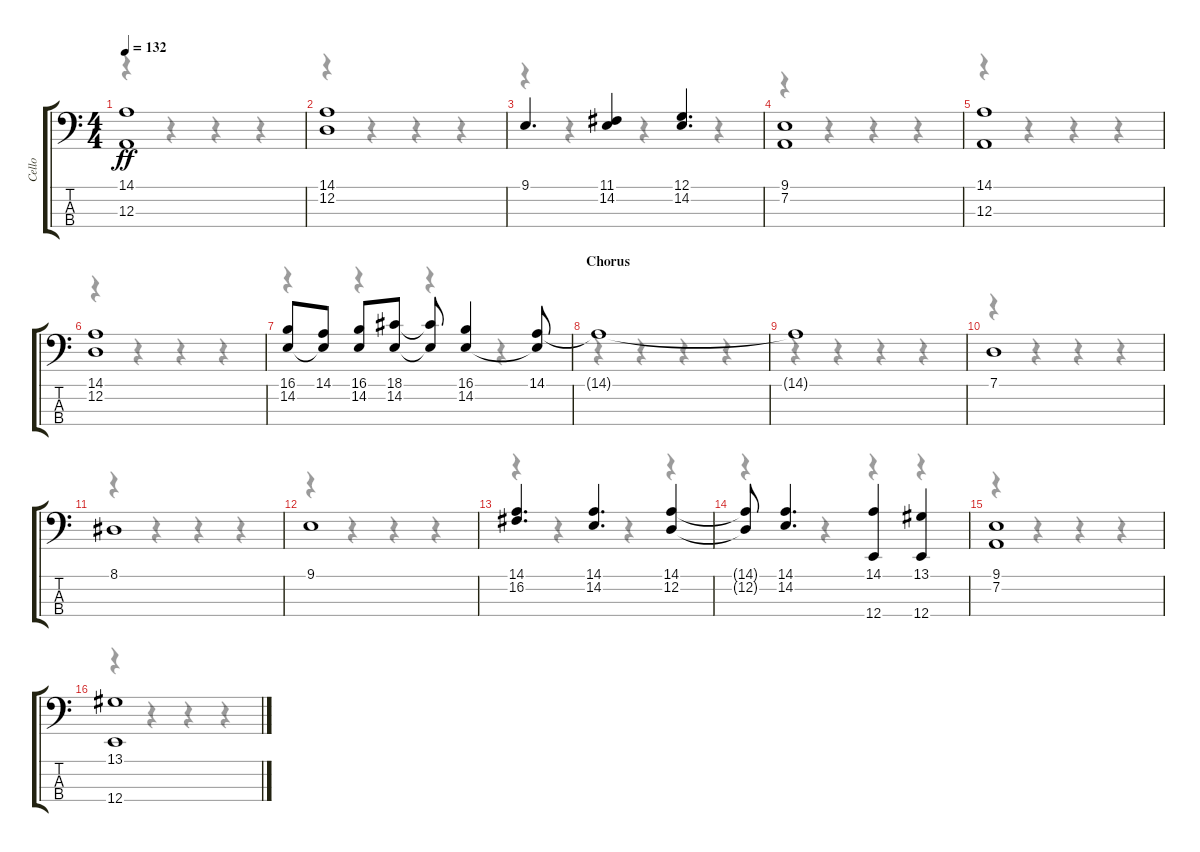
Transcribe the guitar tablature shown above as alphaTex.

\track ("Cello" "Cello") {instrument cello}
\staff {score tabs}
\tuning (G2 D2 A1 E1) {hide}
\voice
\ts (4 4)
\tempo 132
\clef f4
\ks c
(14.1 12.3).1{dy ff} |
(14.1 12.2).1 |
9.1.4{d} (11.1 14.2).4 (12.1 14.2).4{d} |
(9.1 7.2).1 |
(14.1 12.3).1 |
(14.1 12.2).1 |
(16.1 14.2).8 (14.1 14.2{t}).8 (16.1 14.2).8 (18.1 14.2).8 (18.1{t} 14.2{t}).8 (16.1 14.2).4 (14.1 14.2{t}).8 |
\section ("" "Chorus")
14.1{t}.1 |
14.1{t}.1 |
7.1.1 |
8.1.1 |
9.1.1 |
(14.1 16.2).4{d} (14.1 14.2).4{d} (14.1 12.2).4 |
(14.1{t} 12.2{t}).8 (14.1 14.2).4{d} (14.1 12.4).4 (13.1 12.4).4 |
(9.1 7.2).1 |
(13.1 12.4).1
\voice
\clef f4
\ottava regular
\simile none
\ks c
r.4{dy f} r.4 r.4 r.4 |
r.4 r.4 r.4 r.4 |
r.4 r.4 r.4 r.4 |
r.4 r.4 r.4 r.4 |
r.4 r.4 r.4 r.4 |
r.4 r.4 r.4 r.4 |
r.4 r.4 r.4 r.4 |
r.4 r.4 r.4 r.4 |
r.4 r.4 r.4 r.4 |
r.4 r.4 r.4 r.4 |
r.4 r.4 r.4 r.4 |
r.4 r.4 r.4 r.4 |
r.4 r.4 r.4 r.4 |
r.4 r.4 r.4 r.4 |
r.4 r.4 r.4 r.4 |
r.4 r.4 r.4 r.4
